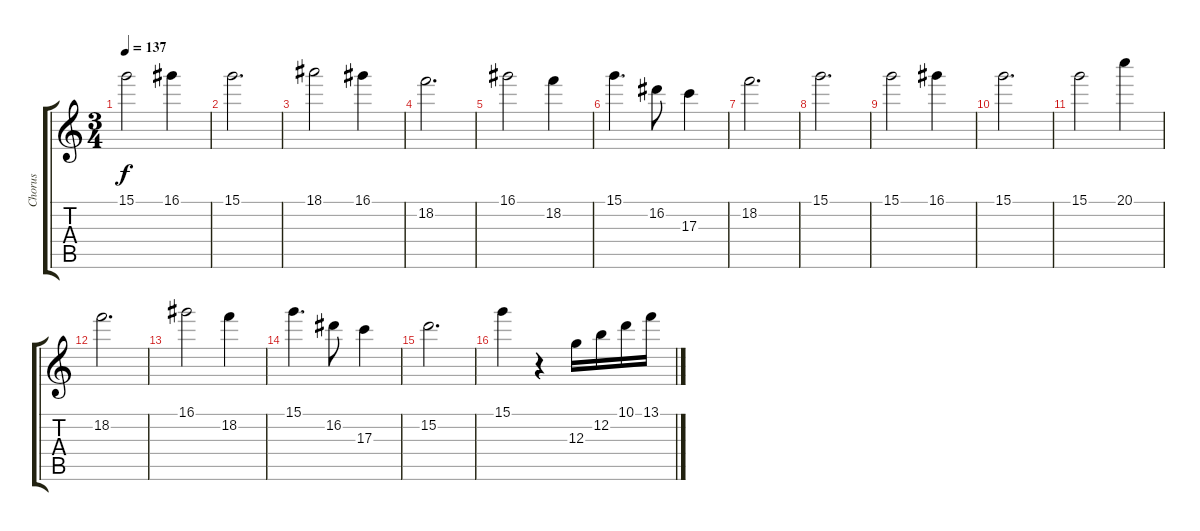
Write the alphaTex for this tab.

\track ("Chorus" "Chorus") {instrument distortionguitar}
\staff {score tabs}
\tuning (E4 B3 G3 D3 A2 E2) {hide}
\ts (3 4)
\tempo 137
\clef g2
\ks c
15.1.2{dy f} 16.1.4 |
15.1.2{d} |
18.1.2 16.1.4 |
18.2.2{d} |
16.1.2 18.2.4 |
15.1.4{d} 16.2.8 17.3.4 |
18.2.2{d} |
15.1.2{d} |
15.1.2 16.1.4 |
15.1.2{d} |
15.1.2 20.1.4 |
18.2.2{d} |
16.1.2 18.2.4 |
15.1.4{d} 16.2.8 17.3.4 |
15.2.2{d} |
15.1.4 r.4 12.3.16 12.2.16 10.1.16 13.1.16
